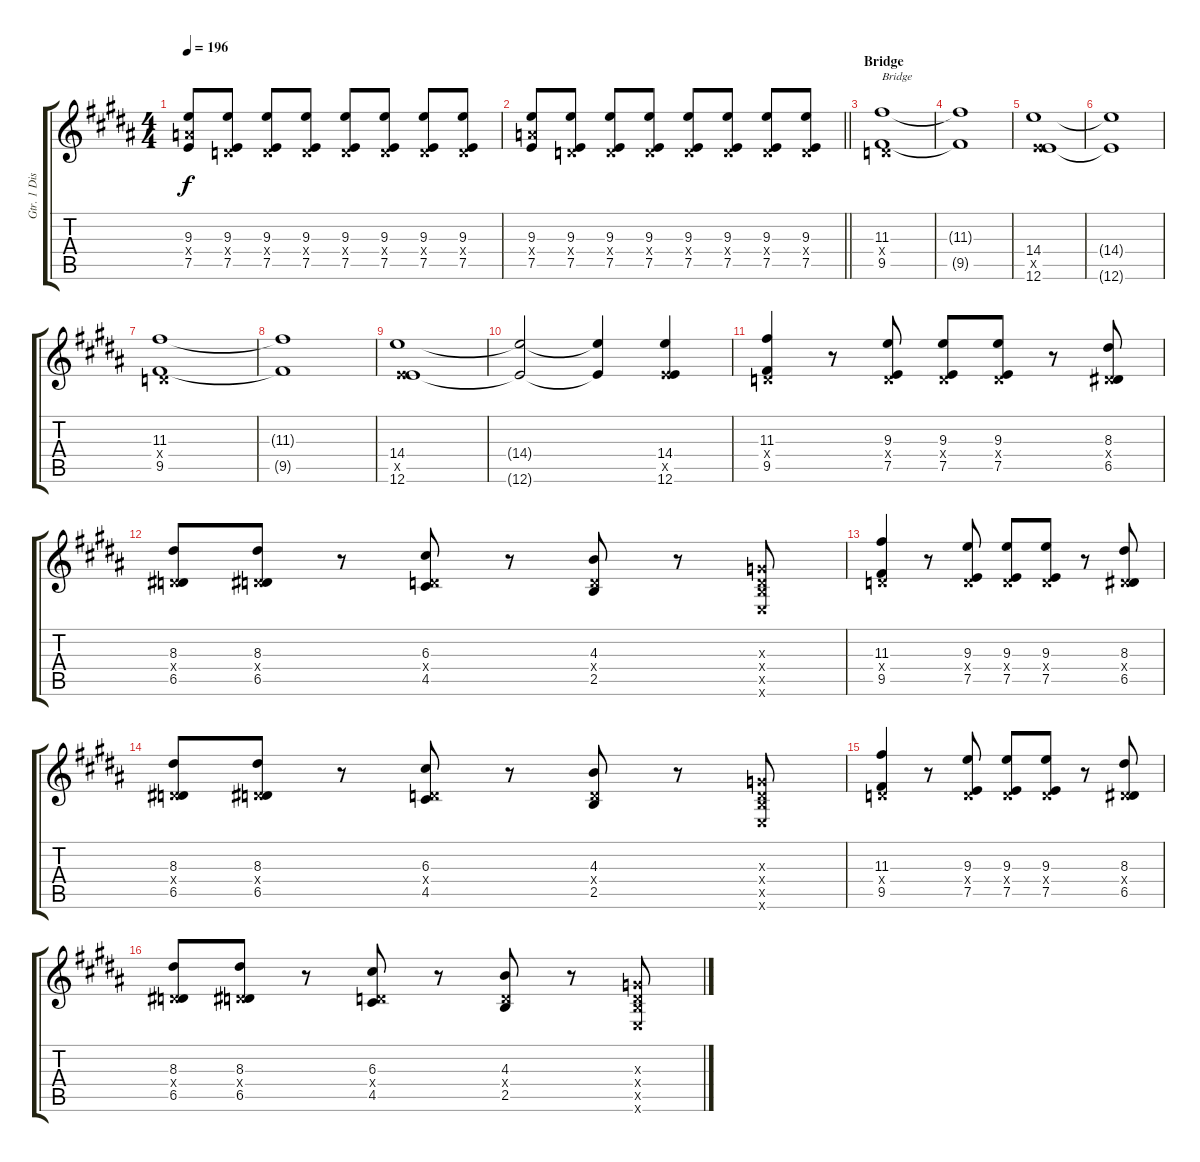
\track ("Gtr. 1 Distortion" "Gtr. 1 Dis") {instrument distortionguitar}
\staff {score tabs}
\tuning (E4 B3 G3 D3 A2 E2) {hide}
\ts (4 4)
\tempo 196
\clef g2
\ks b
(9.3 7.4{x} 7.5).8{dy f} (9.3 0.4{x} 7.5).8 (9.3 0.4{x} 7.5).8 (9.3 0.4{x} 7.5).8 (9.3 0.4{x} 7.5).8 (9.3 0.4{x} 7.5).8 (9.3 0.4{x} 7.5).8 (9.3 0.4{x} 7.5).8 |
\barLineRight lightlight
(9.3 7.4{x} 7.5).8 (9.3 0.4{x} 7.5).8 (9.3 0.4{x} 7.5).8 (9.3 0.4{x} 7.5).8 (9.3 0.4{x} 7.5).8 (9.3 0.4{x} 7.5).8 (9.3 0.4{x} 7.5).8 (9.3 0.4{x} 7.5).8 |
\section ("" "Bridge")
(11.3 0.4{x} 9.5).1{txt "Bridge"} |
(11.3{t} 9.5{t}).1 |
(14.4 7.5{x} 12.6).1 |
(14.4{t} 12.6{t}).1 |
(11.3 0.4{x} 9.5).1 |
(11.3{t} 9.5{t}).1 |
(14.4 7.5{x} 12.6).1 |
(14.4{t} 12.6{t}).2 (14.4{t} 12.6{t}).4 (14.4 7.5{x} 12.6).4 |
(11.3 0.4{x} 9.5).4 r.8 (9.3 0.4{x} 7.5).8 (9.3 0.4{x} 7.5).8 (9.3 0.4{x} 7.5).8 r.8 (8.3 0.4{x} 6.5).8 |
(8.3 0.4{x} 6.5).8 (8.3 0.4{x} 6.5).8 r.8 (6.3 0.4{x} 4.5).8 r.8 (4.3 0.4{x} 2.5).8 r.8 (0.3{x} 0.4{x} 2.5{x} 0.6{x}).8 |
(11.3 0.4{x} 9.5).4 r.8 (9.3 0.4{x} 7.5).8 (9.3 0.4{x} 7.5).8 (9.3 0.4{x} 7.5).8 r.8 (8.3 0.4{x} 6.5).8 |
(8.3 0.4{x} 6.5).8 (8.3 0.4{x} 6.5).8 r.8 (6.3 0.4{x} 4.5).8 r.8 (4.3 0.4{x} 2.5).8 r.8 (0.3{x} 0.4{x} 2.5{x} 0.6{x}).8 |
(11.3 0.4{x} 9.5).4 r.8 (9.3 0.4{x} 7.5).8 (9.3 0.4{x} 7.5).8 (9.3 0.4{x} 7.5).8 r.8 (8.3 0.4{x} 6.5).8 |
(8.3 0.4{x} 6.5).8 (8.3 0.4{x} 6.5).8 r.8 (6.3 0.4{x} 4.5).8 r.8 (4.3 0.4{x} 2.5).8 r.8 (0.3{x} 0.4{x} 2.5{x} 0.6{x}).8
